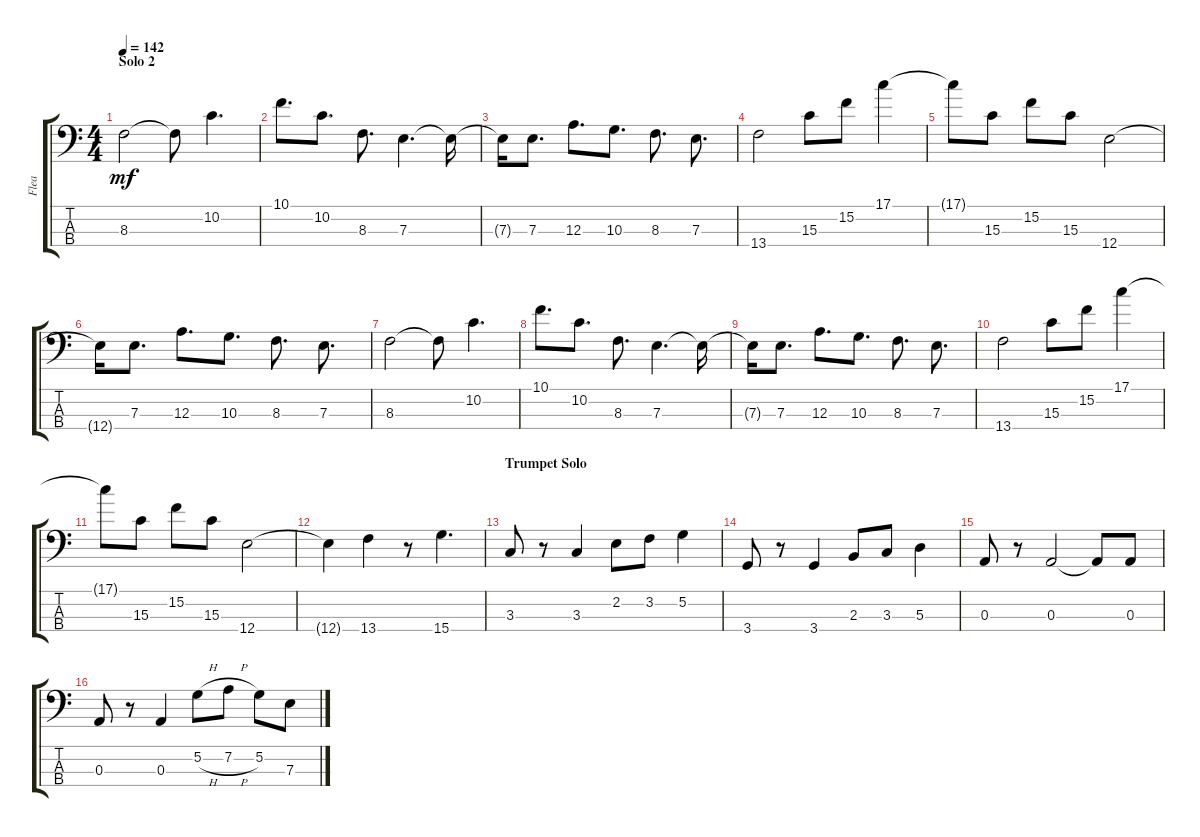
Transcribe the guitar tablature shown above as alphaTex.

\track ("Flea" "Flea") {instrument electricbassfinger}
\staff {score tabs}
\tuning (G2 D2 A1 E1) {hide}
\ts (4 4)
\section ("" "Solo 2")
\tempo 142
\clef f4
\ks c
8.3.2{dy mf} 8.3{t}.8 10.2.4{d} |
10.1.8{d} 10.2.8{d} 8.3.8{d} 7.3.4{d} 7.3{t}.16 |
7.3{t}.16 7.3.8{d} 12.3.8{d} 10.3.8{d} 8.3.8{d} 7.3.8{d} |
13.4.2 15.3.8 15.2.8 17.1.4 |
17.1{t}.8 15.3.8 15.2.8 15.3.8 12.4.2 |
12.4{t}.16 7.3.8{d} 12.3.8{d} 10.3.8{d} 8.3.8{d} 7.3.8{d} |
8.3.2 8.3{t}.8 10.2.4{d} |
10.1.8{d} 10.2.8{d} 8.3.8{d} 7.3.4{d} 7.3{t}.16 |
7.3{t}.16 7.3.8{d} 12.3.8{d} 10.3.8{d} 8.3.8{d} 7.3.8{d} |
13.4.2 15.3.8 15.2.8 17.1.4 |
17.1{t}.8 15.3.8 15.2.8 15.3.8 12.4.2 |
12.4{t}.4 13.4.4 r.8 15.4.4{d} |
\section ("" "Trumpet Solo")
3.3.8 r.8 3.3.4 2.2.8 3.2.8 5.2.4 |
3.4.8 r.8 3.4.4 2.3.8 3.3.8 5.3.4 |
0.3.8 r.8 0.3.2 0.3{t}.8 0.3.8 |
0.3.8 r.8 0.3.4 5.2{h}.8 7.2{h}.8 5.2.8 7.3.8
